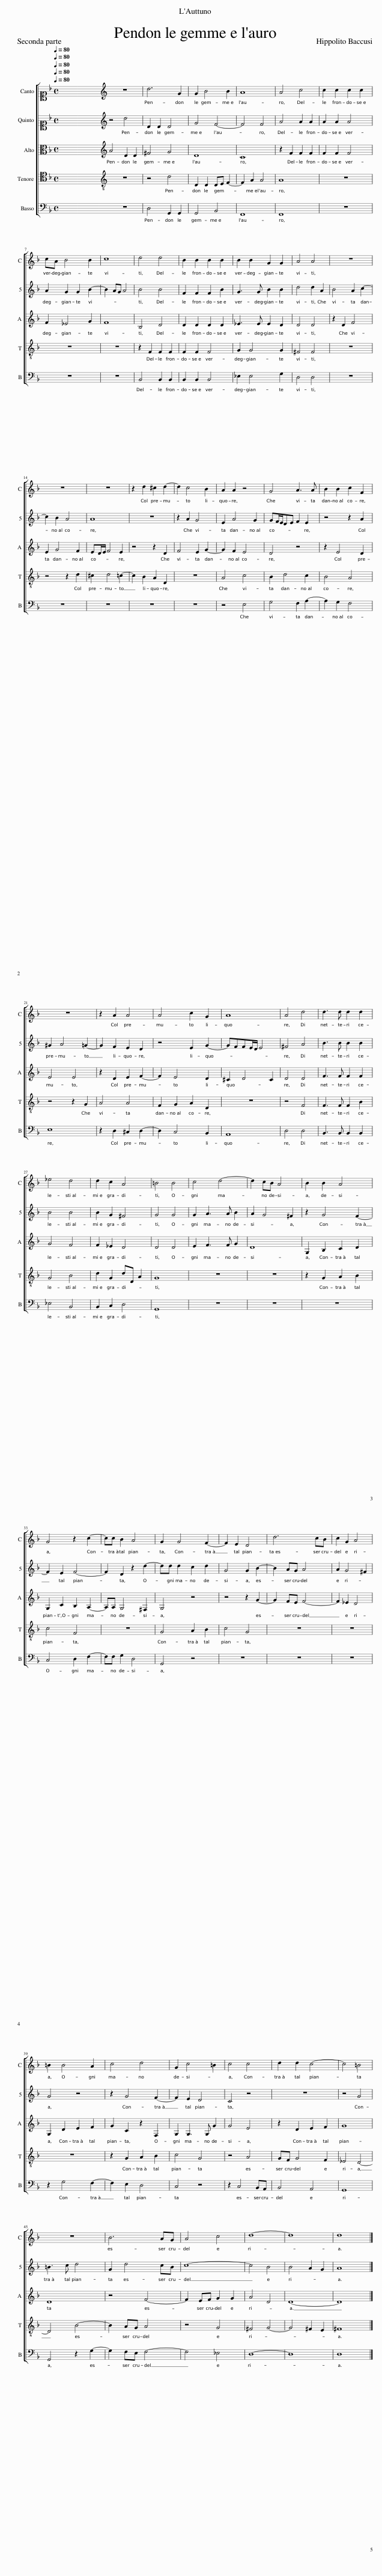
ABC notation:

X:1
%%score [ 1 2 3 4 5 ]
L:1/8
Q:1/4=80
M:4/4
I:linebreak $
K:F
V:1 alto1
V:2 alto1
V:3 alto
V:4 tenor
V:5 bass
V:1
 x8 | x8 | z8 | d6 G2 | G2 B4 B2 | %5
 A8 | A4 c4 | c2 c2 c2 c2 |$ cA B4 B2 | c8 | %10
 d4 d4 | B2 B2 B2 B2 | B2 B2 G2 G2 | A4 A4 | z8 |$ %15
 z8 | z8 | z2 d2 ^c2 d2- | d2 c4 B2 | A2 A2 z4 | %20
 G4 A3 A | B2 B2 c2 F2 |$ z8 | z2 A2 A4 | A4 c2 G2 | %25
 A8 | A4 d4 | d3 d d2 d2 |$ _e4 d4 | d2 c2 A4 | %30
 =B4 B4 | c4 d4- | d2 cB A4 | B2 B2 A4 |$ G4 z2 c2- | %35
 cc B2 A4 | G2 G4 F2- | F2 E2 D4 | d6 cB | c2 G2 A4 |$ %40
 =B2 B4 A2 | c4 d4 | G2 c4 =B2 | c4 c4 | d2 d2 c4- | %45
 c4 =B4 |$ z8 | B6 AG | A4 c4 | d8- | %50
 d8 | d8 |] %52
V:2
 x8 | x8 | z4 d4 | D2 D2 D4 | G4 F4- | %5
 F4 F4 | A4 A2 A2 | A2 A2 A4 |$ A2 G2 G2 B2- | B2 AG A4 | %10
 B4 B4 | F2 F2 F2 B2 | G3 G B2 B2 | d4 d2 A2 | B4 A2 c2- |$ %15
 c2 B2 A4 | A8 | z8 | z2 A2 G4 | E2 A4 G2 | %20
 GF/E/DE F2 E2 | z4 z2 A2 |$ ^G2 A4 =G2- | G2 F2 E2 D2 | z4 E2 G2- | %25
 GFFE/D/ E4 | ^F4 A4 | B3 B B2 B2 |$ B4 B4 | B2 G2 ^F4 | %30
 G4 G4 | G2 A3 A B2 | A2 G4 ^F2 | z2 G4 F2- |$ F2 E2 F4- | %35
 F2 D2 z2 d2- | dd d2 c2 d2 | G4 G2 B2- | B2 AG A4 | A2 G4 ^F2 |$ %40
 G4 z4 | z2 G4 F2- | F2 E2 D4 | C4 z4 | z8 | %45
 z4 G4 |$ =B3 c d4 | G2 d4 cB | c8- | c4 B4 | %50
 B4 A2 G2 | A8 |] %52
V:3
 x8 | x8 | A4 D2 D2 | ^F4 G4 | D8 | %5
 C8 | z2 F2 F2 F2 | F2 F2 F4 |$ F2 _E4 G2 | F8 | %10
 B,4 D4 | D2 D2 D2 D2 | _E3 E E2 D2 | D4 D4 | z2 D2 F4 |$ %15
 E2 G4 F2 | ED/E/ F4 E2 | z4 z2 D2 | F4 E2 G2- | G2 F2 E4 | %20
 D4 z4 | z2 E4 D2 |$ E4 E4 | z2 D2 E2 F2- | F2 E4 D2 | %25
 ^C2 D4 C2 | D4 D4 | F3 F F2 F2 |$ G4 F4 | F2 _E2 D4 | %30
 D4 D4 | E2 F3 F G2 | D8 | G,2 B,2 C2 D2 |$ G,2 C2 B,2 A,2- | %35
 A,A, G,4 ^F,2 | G,4 z4 | z4 z2 G2- | G2 FE F4- | F2 _E2 D4 |$ %40
 G,2 D2 E2 F2 | G2 C2 z2 F,2 | G,2 G,3 G, G2 | G4 E4 | z2 D2 E2 F2 | %45
 G8 |$ D8 | z4 F4- | F2 EF G2 G2 | A4 D4 | %50
 D8- | D8 |] %52
V:4
 x8 | x8 | z8 | z4 D4 | D,2 D,2 D,E, F,2- | %5
 F,2 A,2 A,4 | A,8 | z8 |$ z8 | z8 | %10
 z2 F,2 F,2 F,2 | F,2 F,2 F,4 | G,2 G,4 G,2 | ^F,4 F,4 | z8 |$ %15
 z4 z2 D2 | ^C2 D4 =C2- | C2 B,2 A,2 D,2 | z8 | A,4 C4 | %20
 B,2 D4 C2 | B,4 A,4 |$ z4 z2 G,2 | A,4 A,4 | F,2 G,2 A,2 D,2 | %25
 z8 | z4 F,4 | F,3 F, F,2 B,2 |$ G,4 B,4 | D2 G,2 DD, A,2 | %30
 G,8 | z8 | z8 | z2 G,2 A,2 B,2 |$ C4 F,4 | %35
 z8 | G,4 A,2 B,2 | C4 G,4 | z8 | z8 |$ %40
 z8 | z2 G,2 A,2 B,2 | C4 G,4 | z4 A,4 | G,F, G,4 F,2 | %45
 _E,4 D,4- |$ D,4 B,4- | B,2 A,G, A,4 | z4 G,4 | ^F,4 G,4- | %50
 G,4 ^F,2 E,2 | ^F,8 |] %52
V:5
 x8 | x8 | z8 | D,4 G,,2 G,,2 | G,,4 B,,4 | %5
 F,,8 | F,,8 | z8 |$ z8 | z8 | %10
 B,,4 B,,2 B,,2 | B,,2 B,,2 B,,4 | _E,2 E,4 G,2 | D,4 D,4 | z8 |$ %15
 z8 | z8 | z8 | z8 | z4 E,4 | %20
 G,4 F,2 A,2- | A,2 G,2 F,4 |$ E,8 | z2 D,2 ^C,2 D,2- | D,2 C,4 B,,2 | %25
 A,,8 | D,4 D,4 | B,,3 B,, B,,2 B,,2 |$ _E,4 B,,4 | B,,2 C,2 D,4 | %30
 G,,8 | z8 | z8 | z8 |$ C,4 D,2 F,2- | %35
 F,F, G,2 D,4 | G,,4 z4 | z8 | z8 | z8 |$ %40
 z2 G,4 F,2- | F,2 E,2 D,4 | C,4 z4 | z2 C,4 B,,A,, | B,,4 A,,4 | %45
 G,,8 |$ G,,4 z2 G,2- | G,2 F,E, F,4- | F,4 _E,4 | D,8- | %50
 D,8 | D,8 |] %52
